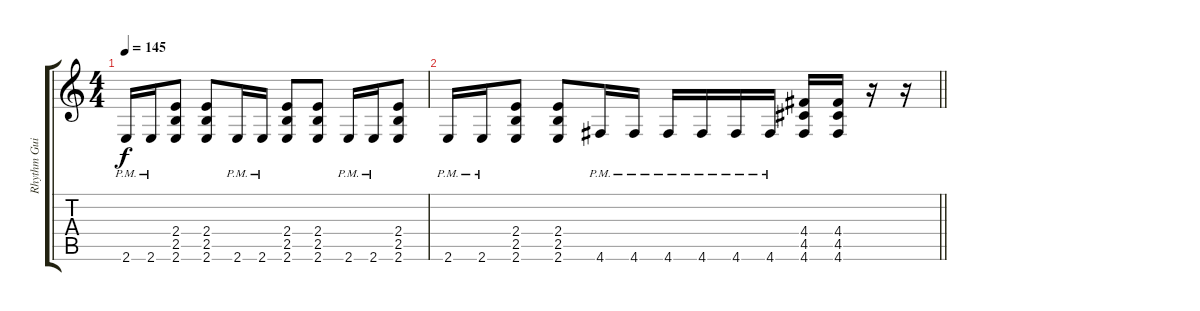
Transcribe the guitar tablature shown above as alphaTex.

\track ("Rhythm Guitar 2" "Rhythm Gui") {instrument distortionguitar}
\staff {score tabs}
\tuning (E4 B3 G3 D3 A2 D2) {hide}
\ts (4 4)
\tempo 145
\clef g2
\ks c
2.6{pm}.16{dy f} 2.6{pm}.16 (2.4 2.5 2.6).8 (2.4 2.5 2.6).8 2.6{pm}.16 2.6{pm}.16 (2.4 2.5 2.6).8 (2.4 2.5 2.6).8 2.6{pm}.16 2.6{pm}.16 (2.4 2.5 2.6).8 |
\barLineRight lightlight
2.6{pm}.16 2.6{pm}.16 (2.4 2.5 2.6).8 (2.4 2.5 2.6).8 4.6{pm}.16 4.6{pm}.16 4.6{pm}.16 4.6{pm}.16 4.6{pm}.16 4.6{pm}.16 (4.4 4.5 4.6).16 (4.4 4.5 4.6).16 r.16 r.16
